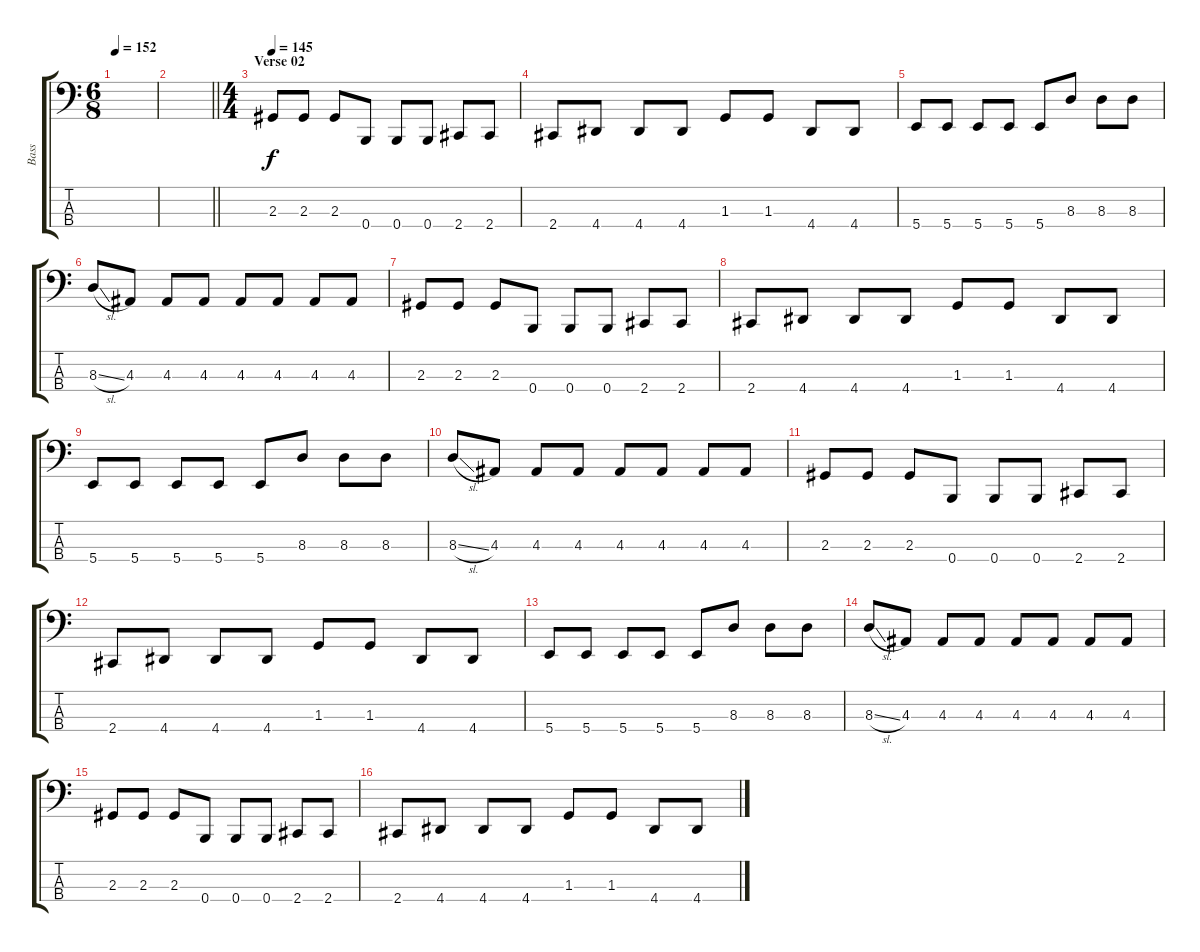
\track ("Bass" "Bass") {instrument electricbassfinger}
\staff {score tabs}
\tuning (E2 B1 Gb1 B0) {hide}
\ts (6 8)
\tempo 152
\clef f4
\ks c
|
\barLineRight lightlight
|
\ts (4 4)
\section ("" "Verse 02")
\tempo 145
2.3.8 2.3.8 2.3.8 0.4.8 0.4.8 0.4.8 2.4.8 2.4.8 |
2.4.8 4.4.8 4.4.8 4.4.8 1.3.8 1.3.8 4.4.8 4.4.8 |
5.4.8 5.4.8 5.4.8 5.4.8 5.4.8 8.3.8 8.3.8 8.3.8 |
8.3{sl}.8 4.3.8 4.3.8 4.3.8 4.3.8 4.3.8 4.3.8 4.3.8 |
2.3.8 2.3.8 2.3.8 0.4.8 0.4.8 0.4.8 2.4.8 2.4.8 |
2.4.8 4.4.8 4.4.8 4.4.8 1.3.8 1.3.8 4.4.8 4.4.8 |
5.4.8 5.4.8 5.4.8 5.4.8 5.4.8 8.3.8 8.3.8 8.3.8 |
8.3{sl}.8 4.3.8 4.3.8 4.3.8 4.3.8 4.3.8 4.3.8 4.3.8 |
2.3.8 2.3.8 2.3.8 0.4.8 0.4.8 0.4.8 2.4.8 2.4.8 |
2.4.8 4.4.8 4.4.8 4.4.8 1.3.8 1.3.8 4.4.8 4.4.8 |
5.4.8 5.4.8 5.4.8 5.4.8 5.4.8 8.3.8 8.3.8 8.3.8 |
8.3{sl}.8 4.3.8 4.3.8 4.3.8 4.3.8 4.3.8 4.3.8 4.3.8 |
2.3.8 2.3.8 2.3.8 0.4.8 0.4.8 0.4.8 2.4.8 2.4.8 |
2.4.8 4.4.8 4.4.8 4.4.8 1.3.8 1.3.8 4.4.8 4.4.8
